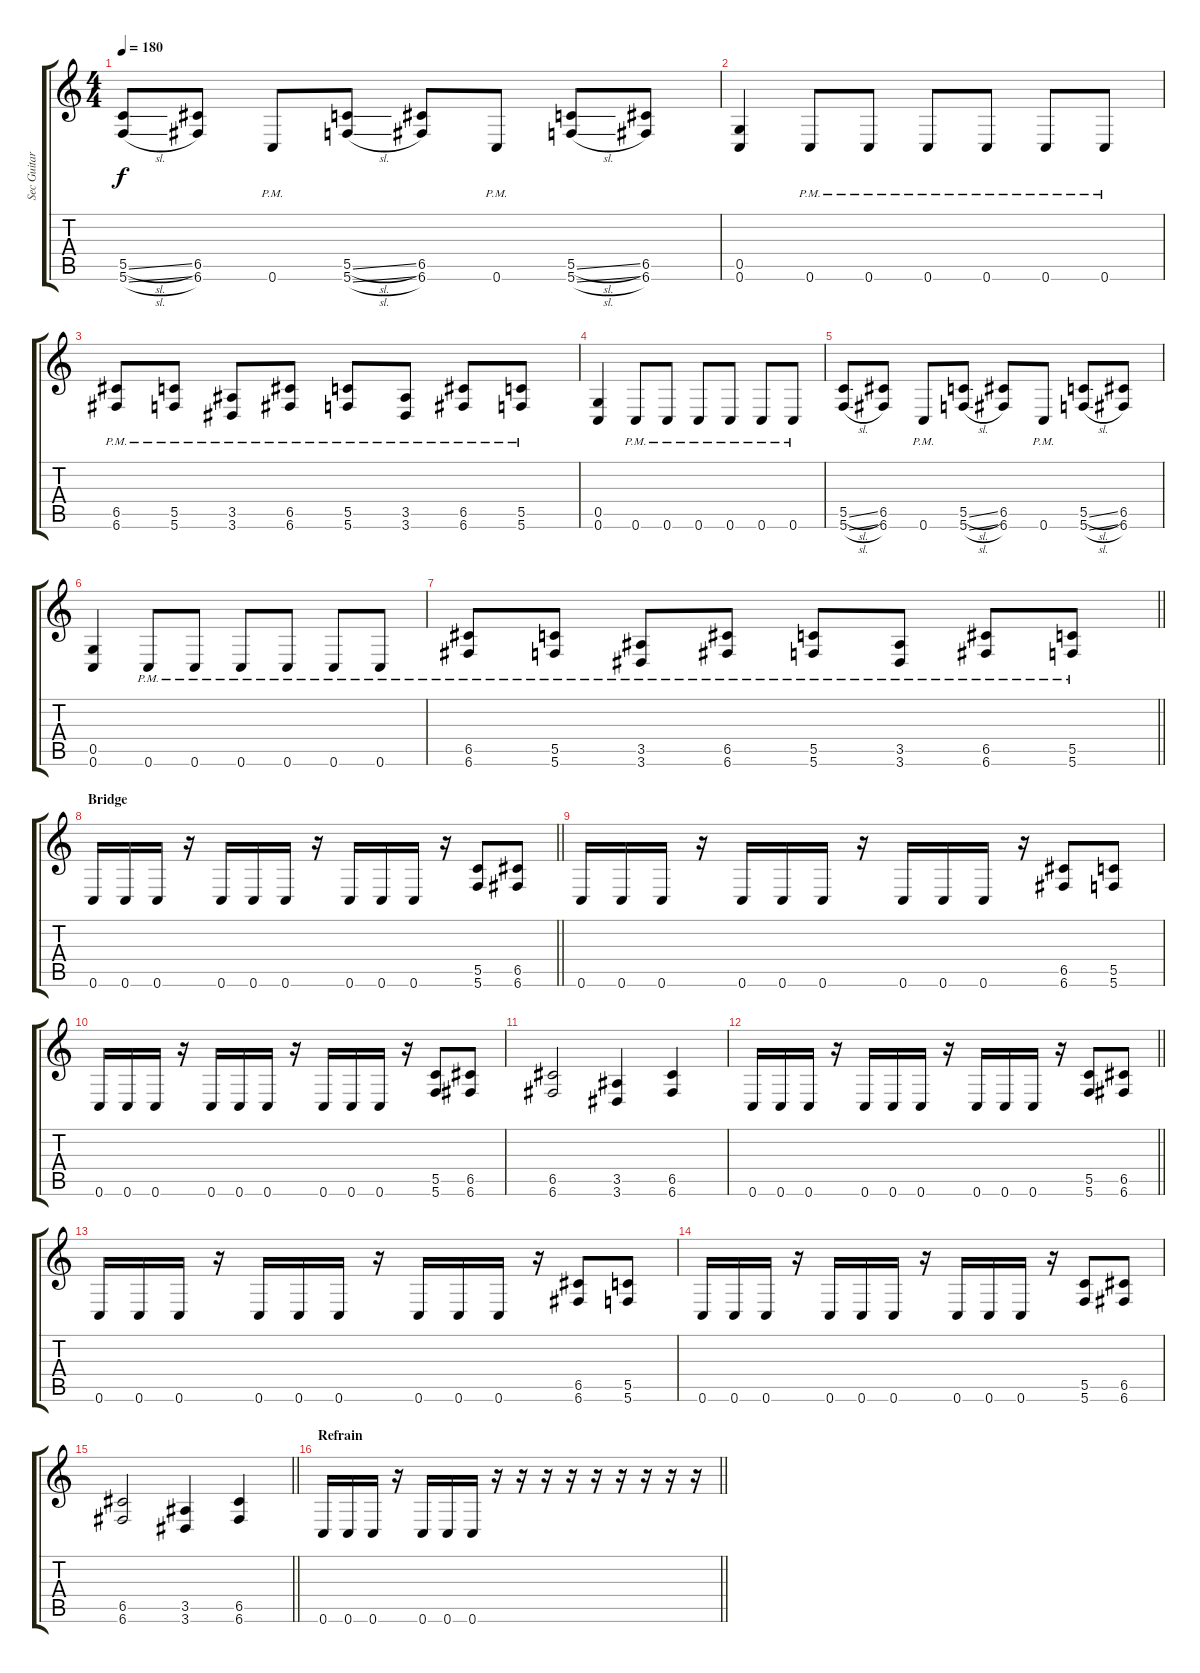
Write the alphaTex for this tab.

\track ("Sec Guitar" "Sec Guitar") {instrument distortionguitar}
\staff {score tabs}
\tuning (D4 A3 F3 C3 G2 C2) {hide}
\ts (4 4)
\tempo 180
\clef g2
\ks c
(5.5{sl} 5.6{sl}).8{dy f} (6.5 6.6).8 0.6{pm}.8 (5.5{sl} 5.6{sl}).8 (6.5 6.6).8 0.6{pm}.8 (5.5{sl} 5.6{sl}).8 (6.5 6.6).8 |
(0.5 0.6).4 0.6{pm}.8 0.6{pm}.8 0.6{pm}.8 0.6{pm}.8 0.6{pm}.8 0.6{pm}.8 |
(6.5{pm} 6.6{pm}).8 (5.5{pm} 5.6{pm}).8 (3.5{pm} 3.6{pm}).8 (6.5{pm} 6.6{pm}).8 (5.5{pm} 5.6{pm}).8 (3.5{pm} 3.6{pm}).8 (6.5{pm} 6.6{pm}).8 (5.5{pm} 5.6{pm}).8 |
(0.5 0.6).4 0.6{pm}.8 0.6{pm}.8 0.6{pm}.8 0.6{pm}.8 0.6{pm}.8 0.6{pm}.8 |
(5.5{sl} 5.6{sl}).8 (6.5 6.6).8 0.6{pm}.8 (5.5{sl} 5.6{sl}).8 (6.5 6.6).8 0.6{pm}.8 (5.5{sl} 5.6{sl}).8 (6.5 6.6).8 |
(0.5 0.6).4 0.6{pm}.8 0.6{pm}.8 0.6{pm}.8 0.6{pm}.8 0.6{pm}.8 0.6{pm}.8 |
\barLineRight lightlight
(6.5{pm} 6.6{pm}).8 (5.5{pm} 5.6{pm}).8 (3.5{pm} 3.6{pm}).8 (6.5{pm} 6.6{pm}).8 (5.5{pm} 5.6{pm}).8 (3.5{pm} 3.6{pm}).8 (6.5{pm} 6.6{pm}).8 (5.5{pm} 5.6{pm}).8 |
\section ("" "Bridge")
\barLineRight lightlight
0.6.16 0.6.16 0.6.16 r.16 0.6.16 0.6.16 0.6.16 r.16 0.6.16 0.6.16 0.6.16 r.16 (5.5 5.6).8 (6.5 6.6).8 |
0.6.16 0.6.16 0.6.16 r.16 0.6.16 0.6.16 0.6.16 r.16 0.6.16 0.6.16 0.6.16 r.16 (6.5 6.6).8 (5.5 5.6).8 |
0.6.16 0.6.16 0.6.16 r.16 0.6.16 0.6.16 0.6.16 r.16 0.6.16 0.6.16 0.6.16 r.16 (5.5 5.6).8 (6.5 6.6).8 |
(6.5 6.6).2 (3.5 3.6).4 (6.5 6.6).4 |
\barLineRight lightlight
0.6.16 0.6.16 0.6.16 r.16 0.6.16 0.6.16 0.6.16 r.16 0.6.16 0.6.16 0.6.16 r.16 (5.5 5.6).8 (6.5 6.6).8 |
0.6.16 0.6.16 0.6.16 r.16 0.6.16 0.6.16 0.6.16 r.16 0.6.16 0.6.16 0.6.16 r.16 (6.5 6.6).8 (5.5 5.6).8 |
0.6.16 0.6.16 0.6.16 r.16 0.6.16 0.6.16 0.6.16 r.16 0.6.16 0.6.16 0.6.16 r.16 (5.5 5.6).8 (6.5 6.6).8 |
\barLineRight lightlight
(6.5 6.6).2 (3.5 3.6).4 (6.5 6.6).4 |
\section ("" "Refrain")
\barLineRight lightlight
0.6.16 0.6.16 0.6.16 r.16 0.6.16 0.6.16 0.6.16 r.16 r.16 r.16 r.16 r.16 r.16 r.16 r.16 r.16
